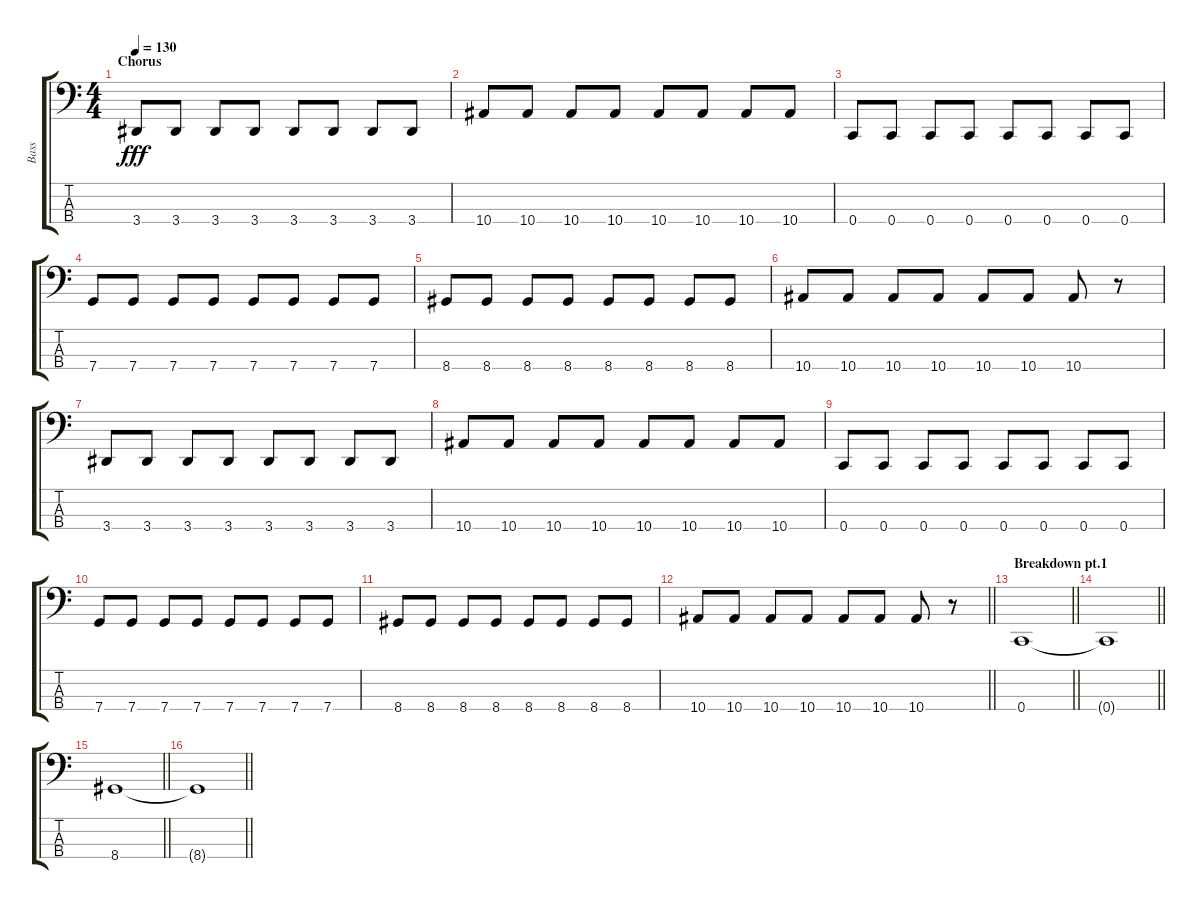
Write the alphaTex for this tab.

\track ("Bass" "Bass") {instrument electricbasspick}
\staff {score tabs}
\tuning (F2 C2 G1 C1) {hide}
\ts (4 4)
\section ("" "Chorus")
\tempo 130
\clef f4
\ks c
3.4.8{dy fff} 3.4.8 3.4.8 3.4.8 3.4.8 3.4.8 3.4.8 3.4.8 |
10.4.8 10.4.8 10.4.8 10.4.8 10.4.8 10.4.8 10.4.8 10.4.8 |
0.4.8 0.4.8 0.4.8 0.4.8 0.4.8 0.4.8 0.4.8 0.4.8 |
7.4.8 7.4.8 7.4.8 7.4.8 7.4.8 7.4.8 7.4.8 7.4.8 |
8.4.8 8.4.8 8.4.8 8.4.8 8.4.8 8.4.8 8.4.8 8.4.8 |
10.4.8 10.4.8 10.4.8 10.4.8 10.4.8 10.4.8 10.4.8 r.8 |
3.4.8 3.4.8 3.4.8 3.4.8 3.4.8 3.4.8 3.4.8 3.4.8 |
10.4.8 10.4.8 10.4.8 10.4.8 10.4.8 10.4.8 10.4.8 10.4.8 |
0.4.8 0.4.8 0.4.8 0.4.8 0.4.8 0.4.8 0.4.8 0.4.8 |
7.4.8 7.4.8 7.4.8 7.4.8 7.4.8 7.4.8 7.4.8 7.4.8 |
8.4.8 8.4.8 8.4.8 8.4.8 8.4.8 8.4.8 8.4.8 8.4.8 |
\barLineRight lightlight
10.4.8 10.4.8 10.4.8 10.4.8 10.4.8 10.4.8 10.4.8 r.8 |
\section ("" "Breakdown pt.1")
\barLineRight lightlight
0.4.1 |
\barLineRight lightlight
0.4{t}.1 |
\barLineRight lightlight
8.4.1 |
\barLineRight lightlight
8.4{t}.1
